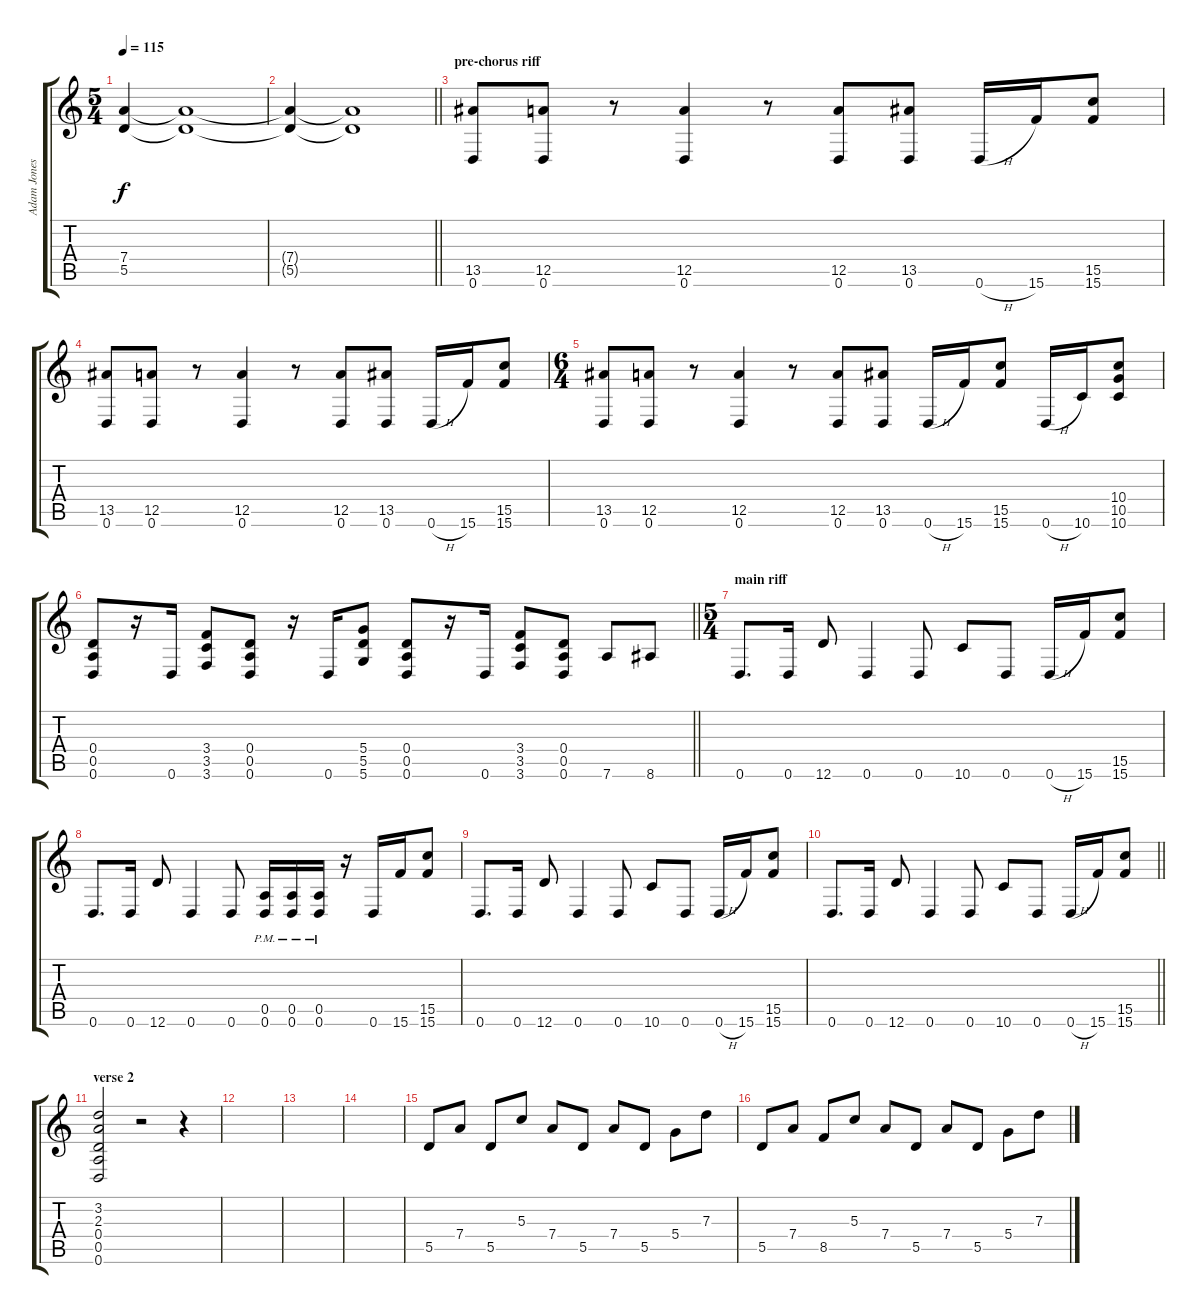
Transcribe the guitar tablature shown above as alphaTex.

\track ("Adam Jones" "Adam Jones") {instrument distortionguitar}
\staff {score tabs}
\tuning (E4 B3 G3 D3 A2 D2) {hide}
\ts (5 4)
\tempo 115
\clef g2
\ks c
(7.4{t} 5.5{t}).4{dy f} (7.4{t} 5.5{t}).1 |
\barLineRight lightlight
(7.4{t} 5.5{t}).4 (7.4{t} 5.5{t}).1 |
\section ("" "pre-chorus riff")
(13.5 0.6).8 (12.5 0.6).8 r.8 (12.5 0.6).4 r.8 (12.5 0.6).8 (13.5 0.6).8 0.6{h}.16 15.6.16 (15.5 15.6).8 |
(13.5 0.6).8 (12.5 0.6).8 r.8 (12.5 0.6).4 r.8 (12.5 0.6).8 (13.5 0.6).8 0.6{h}.16 15.6.16 (15.5 15.6).8 |
\ts (6 4)
(13.5 0.6).8 (12.5 0.6).8 r.8 (12.5 0.6).4 r.8 (12.5 0.6).8 (13.5 0.6).8 0.6{h}.16 15.6.16 (15.5 15.6).8 0.6{h}.16 10.6.16 (10.4 10.5 10.6).8 |
\barLineRight lightlight
(0.4 0.5 0.6).8 r.16 0.6.16 (3.4 3.5 3.6).8 (0.4 0.5 0.6).8 r.16 0.6.16 (5.4 5.5 5.6).8 (0.4 0.5 0.6).8 r.16 0.6.16 (3.4 3.5 3.6).8 (0.4 0.5 0.6).8 7.6.8 8.6.8 |
\ts (5 4)
\section ("" "main riff")
0.6.8{d} 0.6.16 12.6.8 0.6.4 0.6.8 10.6.8 0.6.8 0.6{h}.16 15.6.16 (15.5 15.6).8 |
0.6.8{d} 0.6.16 12.6.8 0.6.4 0.6.8 (0.5 0.6{pm}).16 (0.5 0.6{pm}).16 (0.5 0.6{pm}).16 r.16 0.6.16 15.6.16 (15.5 15.6).8 |
0.6.8{d} 0.6.16 12.6.8 0.6.4 0.6.8 10.6.8 0.6.8 0.6{h}.16 15.6.16 (15.5 15.6).8 |
\barLineRight lightlight
0.6.8{d} 0.6.16 12.6.8 0.6.4 0.6.8 10.6.8 0.6.8 0.6{h}.16 15.6.16 (15.5 15.6).8 |
\section ("" "verse 2")
(3.2 2.3 0.4 0.5 0.6).2 r.2 r.4 |
|
|
|
5.5.8{instrument electricguitarclean} 7.4.8 5.5.8 5.3.8 7.4.8 5.5.8 7.4.8 5.5.8 5.4.8 7.3.8 |
5.5.8 7.4.8 8.5.8 5.3.8 7.4.8 5.5.8 7.4.8 5.5.8 5.4.8 7.3.8
